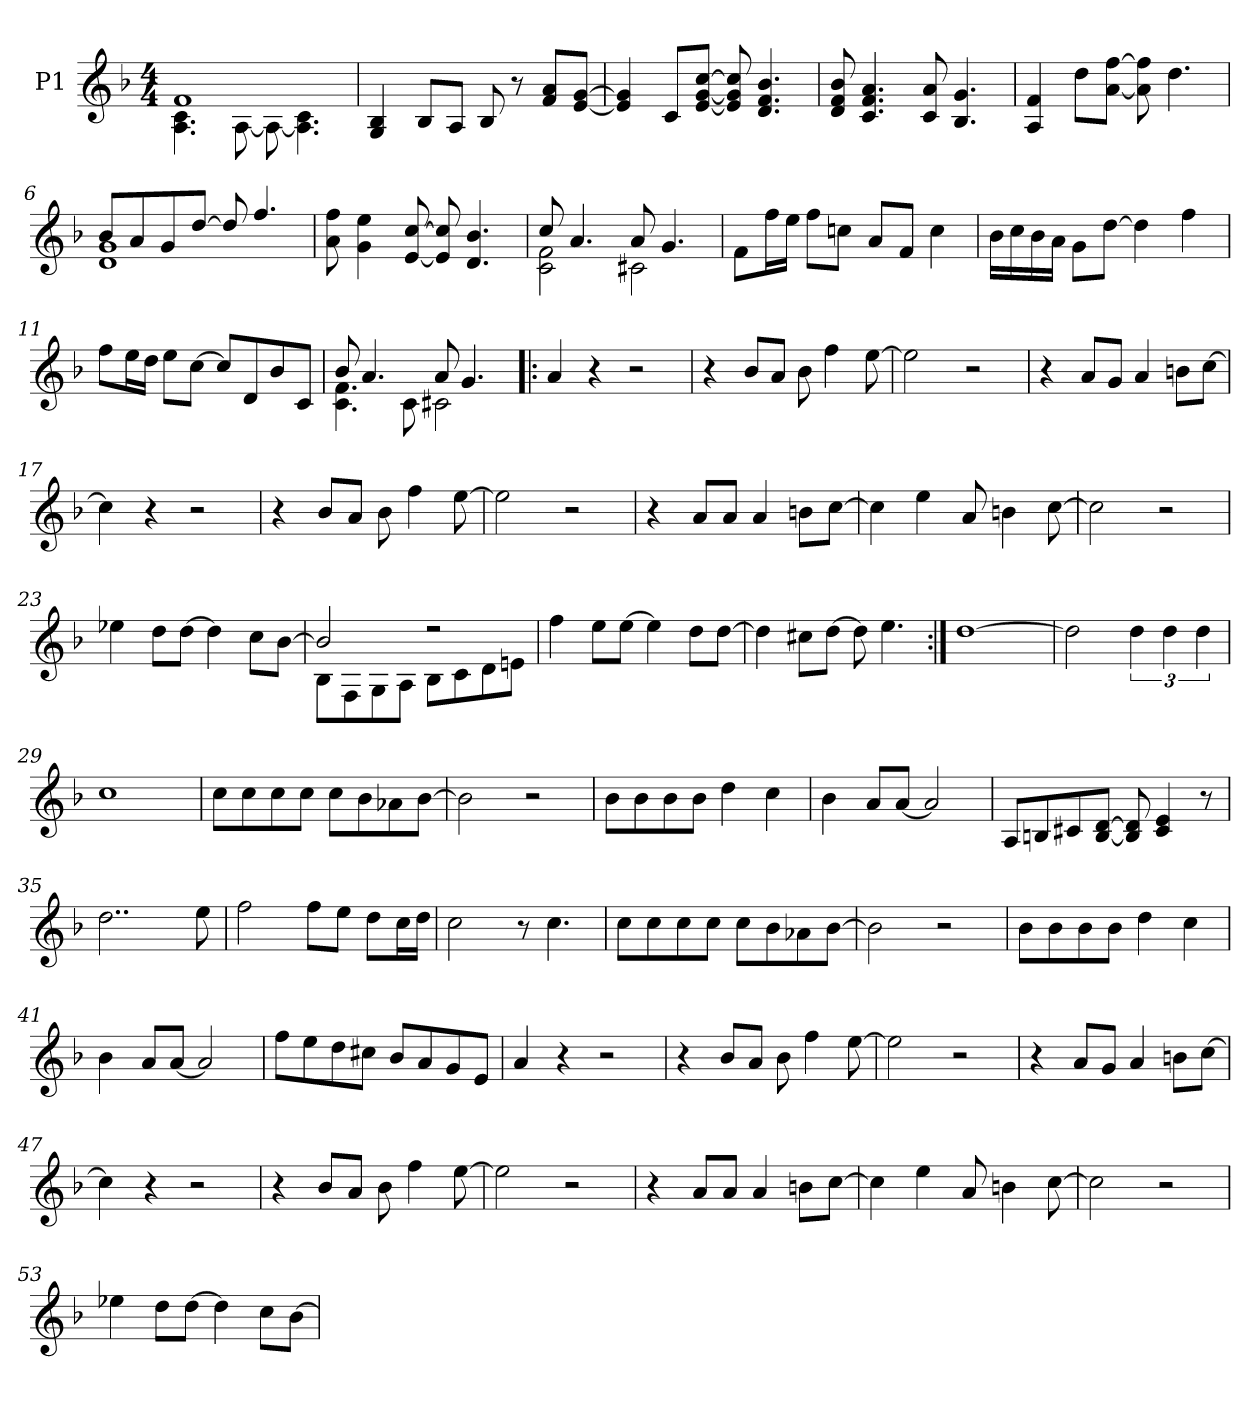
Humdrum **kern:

**kern
*part1
*staff1
*I"P1
*clefG2
*k[b-]
*d:
*M4/4
*MM140
=1
*^
1f	4.A\ 4.c\
.	[<8A\
.	8A\_
.	4.A\] 4.c\
*v	*v
=2
4G/ 4B-/
8B-/L
8A/J
8B-/
8r
8f/ 8a/L
[<8e/ [>8g/J
=3
4e/] 4g/]
8c/L
[<8e/ [<8g/ [>8cc/J
8e/] 8g/] 8cc/]
4.d/ 4.f/ 4.b-/
=4
8d/ 8f/ 8b-/
4.c/ 4.f/ 4.a/
8c/ 8a/
4.B-/ 4.g/
=5
4A/ 4f/
8dd\L
[<8a\ [>8ff\J
8a\] 8ff\]
4.dd\
!!LO:LB:g=z
=6
*^
8b-/L	1d 1g
8a/	.
8g/	.
[>8dd/J	.
8dd/]	.
4.ff/	.
*v	*v
=7
8a\ 8ff\
4g\ 4ee\
[<8e/ [>8cc/
8e/] 8cc/]
4.d/ 4.b-/
=8
*^
8cc/	2c\ 2f\
4.a/	.
8a/	2c#X\
4.g/	.
*v	*v
=9
8f\L
16ff\L
16ee\JJ
8ff\L
8ccn\J
8a/L
8f/J
4cc\
=10
16b-\LL
16cc\
16b-\
16a\JJ
8g\L
[>8dd\J
4dd\]
4ff\
!!LO:LB:g=z
=11
8ff\L
16ee\L
16dd\JJ
8ee\L
[>8cc\J
8cc/L]
8d/
8b-/
8c/J
=12
*^
8b-/	4.c\ 4.f\
4.a/	.
.	8c\
8a/	2c#X\
4.g/	.
*v	*v
=13!|:
4a/
4r
2r
=14
4r
8b-/L
8a/J
8b-\
4ff\
[>8ee\
=15
2ee\]
2r
!!LO:LB:g=z
=16
4r
8a/L
8g/J
4a/
8bn\L
[>8cc\J
=17
4cc\]
4r
2r
=18
4r
8b-/L
8a/J
8b-\
4ff\
[>8ee\
=19
2ee\]
2r
=20
4r
8a/L
8a/J
4a/
8bn\L
[>8cc\J
!!LO:LB:g=z
=21
4cc\]
4ee\
8a/
4bn\
[>8cc\
=22
2cc\]
2r
=23
4ee-X\
8dd\L
[>8dd\J
4dd\]
8cc\L
[>8b-\J
=24
*^
2b-/]	8B-\L
.	8F\
.	8G\
.	8A\J
2r	8B-\L
.	8c\
.	8d\
.	8en\J
*v	*v
=25
4ff\
8ee\L
[>8ee\J
4ee\]
8dd\L
[>8dd\J
!!LO:LB:g=z
=26
4dd\]
8cc#X\L
[>8dd\J
8dd\]
4.ee\
=27:|!
[>1dd
=28
2dd\]
6dd\
6dd\
6dd\
=29
1cc
=30
8cc\L
8cc\
8cc\
8cc\J
8cc\L
8b-\
8a-X\
[>8b-\J
=31
2b-\]
2r
!!LO:LB:g=z
=32
8b-\L
8b-\
8b-\
8b-\J
4dd\
4cc\
=33
4b-\
8a/L
[<8a/J
2a/]
=34
8A/L
8Bn/
8c#X/
[<8B/ [>8d/J
8B/] 8d/]
4c#/ 4e/
8r
=35
2..dd\
8ee\
=36
2ff\
8ff\L
8ee\J
8dd\L
16cc\L
16dd\JJ
!!LO:LB:g=z
=37
2cc\
8r
4.cc\
=38
8cc\L
8cc\
8cc\
8cc\J
8cc\L
8b-\
8a-X\
[>8b-\J
=39
2b-\]
2r
=40
8b-\L
8b-\
8b-\
8b-\J
4dd\
4cc\
=41
4b-\
8a/L
[<8a/J
2a/]
!!LO:LB:g=z
=42
8ff\L
8ee\
8dd\
8cc#X\J
8b-/L
8a/
8g/
8e/J
=43
4a/
4r
2r
=44
4r
8b-/L
8a/J
8b-\
4ff\
[>8ee\
=45
2ee\]
2r
=46
4r
8a/L
8g/J
4a/
8bn\L
[>8cc\J
!!LO:LB:g=z
=47
4cc\]
4r
2r
=48
4r
8b-/L
8a/J
8b-\
4ff\
[>8ee\
=49
2ee\]
2r
=50
4r
8a/L
8a/J
4a/
8bn\L
[>8cc\J
=51
4cc\]
4ee\
8a/
4bn\
[>8cc\
=52
2cc\]
2r
!!LO:PB:g=z
=53
4ee-X\
8dd\L
[>8dd\J
4dd\]
8cc\L
[>8b-\J
=
*-
